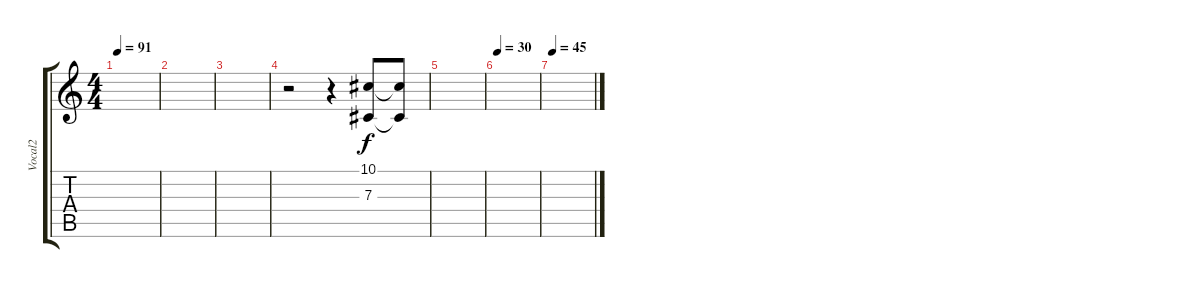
\track ("Vocal2" "Vocal2") {instrument violin}
\staff {score tabs}
\tuning (Eb4 Bb3 Gb3 Db3 Ab2 Eb2) {hide}
\ts (4 4)
\tempo 91
\clef g2
\ks c
|
|
|
r.2 r.4 (10.1 7.3).8{volume 7} (10.1{t} 7.3{t}).8{volume 13} |
|
\tempo 30
|
\tempo 45
